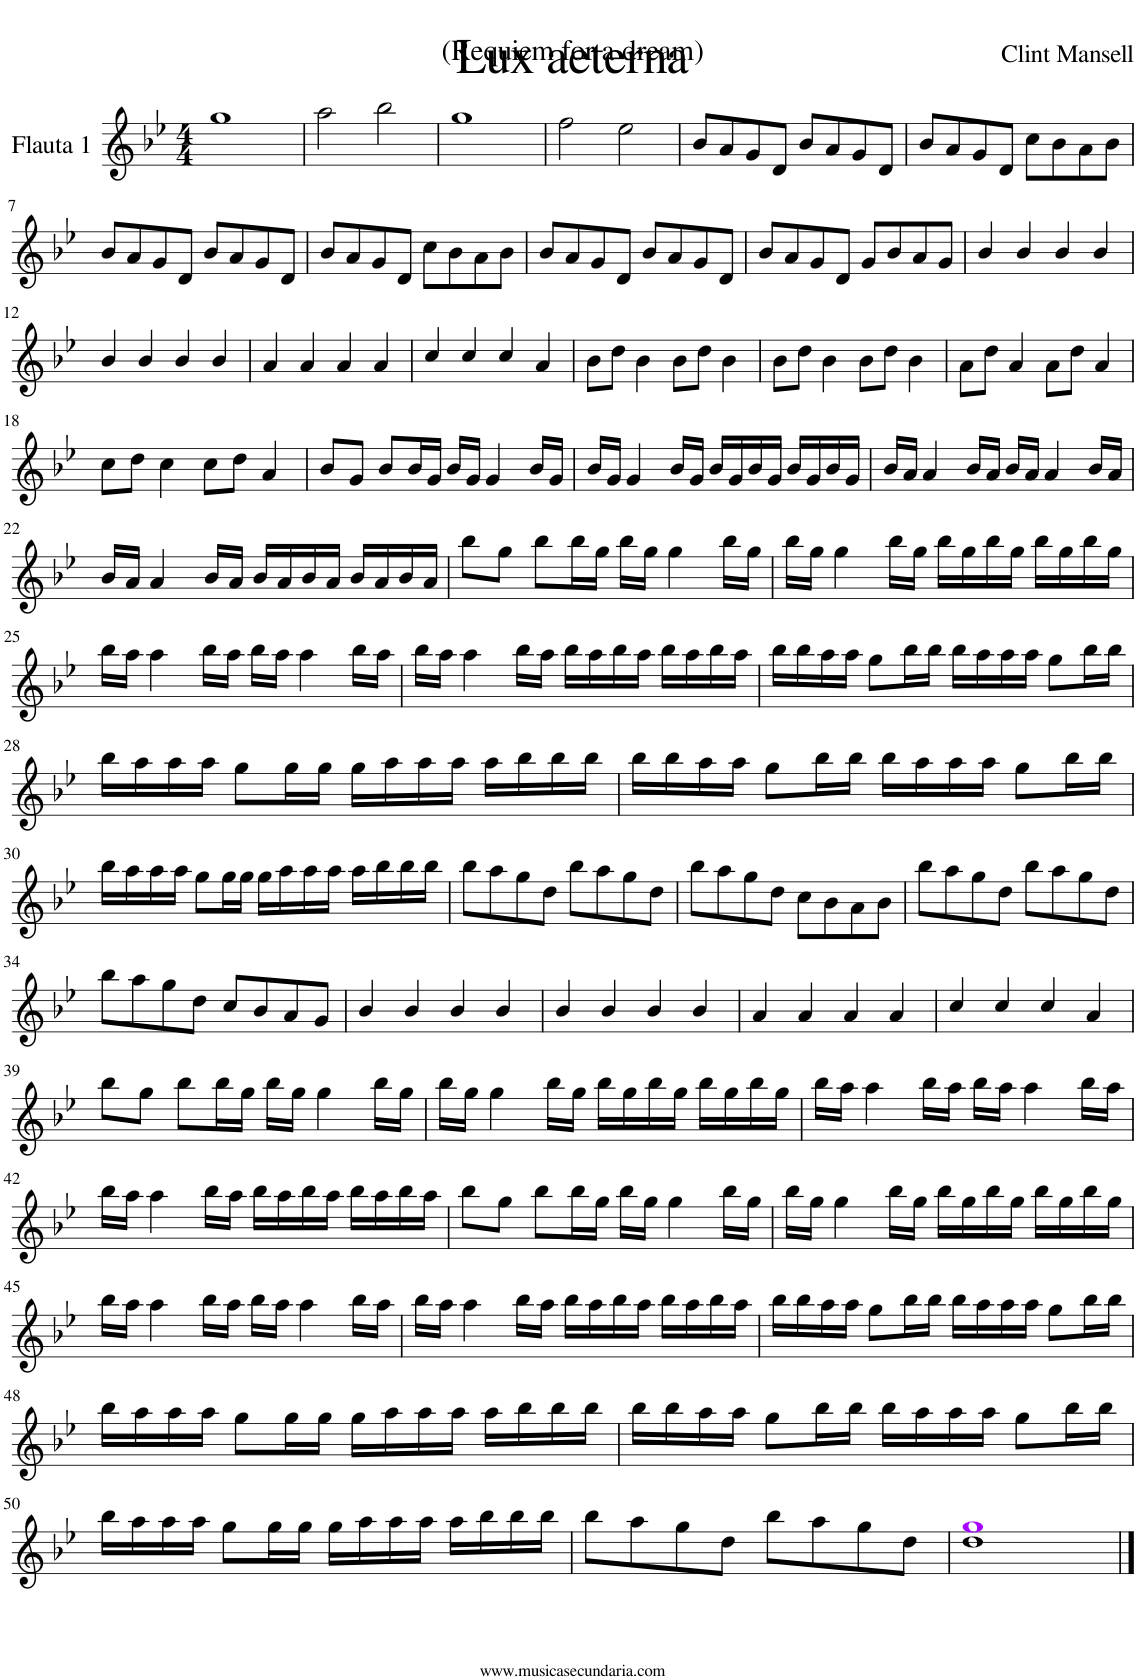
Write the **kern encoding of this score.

**kern
*part1
*staff1
*I"Flauta 1
*I'Fl
*clefG2
*k[b-e-]
*M4/4
=1
1gg
=2
2aa\
2bb-\
=3
1gg
=4
2ff\
2ee-\
=5
8b-/L
8a/
8g/
8d/J
8b-/L
8a/
8g/
8d/J
=6
8b-/L
8a/
8g/
8d/J
8cc\L
8b-\
8a\
8b-\J
!!LO:LB:g=z
=7
8b-/L
8a/
8g/
8d/J
8b-/L
8a/
8g/
8d/J
=8
8b-/L
8a/
8g/
8d/J
8cc\L
8b-\
8a\
8b-\J
=9
8b-/L
8a/
8g/
8d/J
8b-/L
8a/
8g/
8d/J
=10
8b-/L
8a/
8g/
8d/J
8g/L
8b-/
8a/
8g/J
=11
4b-/
4b-/
4b-/
4b-/
!!LO:LB:g=z
=12
4b-/
4b-/
4b-/
4b-/
=13
4a/
4a/
4a/
4a/
=14
4cc/
4cc/
4cc/
4a/
=15
8b-\L
8dd\J
4b-\
8b-\L
8dd\J
4b-\
=16
8b-\L
8dd\J
4b-\
8b-\L
8dd\J
4b-\
=17
8a\L
8dd\J
4a/
8a\L
8dd\J
4a/
!!LO:LB:g=z
=18
8cc\L
8dd\J
4cc\
8cc\L
8dd\J
4a/
=19
8b-/L
8g/J
8b-/L
16b-/L
16g/JJ
16b-/LL
16g/JJ
4g/
16b-/LL
16g/JJ
=20
16b-/LL
16g/JJ
4g/
16b-/LL
16g/JJ
16b-/LL
16g/
16b-/
16g/JJ
16b-/LL
16g/
16b-/
16g/JJ
=21
16b-/LL
16a/JJ
4a/
16b-/LL
16a/JJ
16b-/LL
16a/JJ
4a/
16b-/LL
16a/JJ
!!LO:LB:g=z
=22
16b-/LL
16a/JJ
4a/
16b-/LL
16a/JJ
16b-/LL
16a/
16b-/
16a/JJ
16b-/LL
16a/
16b-/
16a/JJ
=23
8bb-\L
8gg\J
8bb-\L
16bb-\L
16gg\JJ
16bb-\LL
16gg\JJ
4gg\
16bb-\LL
16gg\JJ
=24
16bb-\LL
16gg\JJ
4gg\
16bb-\LL
16gg\JJ
16bb-\LL
16gg\
16bb-\
16gg\JJ
16bb-\LL
16gg\
16bb-\
16gg\JJ
!!LO:LB:g=z
=25
16bb-\LL
16aa\JJ
4aa\
16bb-\LL
16aa\JJ
16bb-\LL
16aa\JJ
4aa\
16bb-\LL
16aa\JJ
=26
16bb-\LL
16aa\JJ
4aa\
16bb-\LL
16aa\JJ
16bb-\LL
16aa\
16bb-\
16aa\JJ
16bb-\LL
16aa\
16bb-\
16aa\JJ
=27
16bb-\LL
16bb-\
16aa\
16aa\JJ
8gg\L
16bb-\L
16bb-\JJ
16bb-\LL
16aa\
16aa\
16aa\JJ
8gg\L
16bb-\L
16bb-\JJ
!!LO:LB:g=z
=28
16bb-\LL
16aa\
16aa\
16aa\JJ
8gg\L
16gg\L
16gg\JJ
16gg\LL
16aa\
16aa\
16aa\JJ
16aa\LL
16bb-\
16bb-\
16bb-\JJ
=29
16bb-\LL
16bb-\
16aa\
16aa\JJ
8gg\L
16bb-\L
16bb-\JJ
16bb-\LL
16aa\
16aa\
16aa\JJ
8gg\L
16bb-\L
16bb-\JJ
!!LO:LB:g=z
=30
16bb-\LL
16aa\
16aa\
16aa\JJ
8gg\L
16gg\L
16gg\JJ
16gg\LL
16aa\
16aa\
16aa\JJ
16aa\LL
16bb-\
16bb-\
16bb-\JJ
=31
8bb-\L
8aa\
8gg\
8dd\J
8bb-\L
8aa\
8gg\
8dd\J
=32
8bb-\L
8aa\
8gg\
8dd\J
8cc\L
8b-\
8a\
8b-\J
=33
8bb-\L
8aa\
8gg\
8dd\J
8bb-\L
8aa\
8gg\
8dd\J
!!LO:LB:g=z
=34
8bb-\L
8aa\
8gg\
8dd\J
8cc/L
8b-/
8a/
8g/J
=35
4b-/
4b-/
4b-/
4b-/
=36
4b-/
4b-/
4b-/
4b-/
=37
4a/
4a/
4a/
4a/
=38
4cc/
4cc/
4cc/
4a/
!!LO:LB:g=z
=39
8bb-\L
8gg\J
8bb-\L
16bb-\L
16gg\JJ
16bb-\LL
16gg\JJ
4gg\
16bb-\LL
16gg\JJ
=40
16bb-\LL
16gg\JJ
4gg\
16bb-\LL
16gg\JJ
16bb-\LL
16gg\
16bb-\
16gg\JJ
16bb-\LL
16gg\
16bb-\
16gg\JJ
=41
16bb-\LL
16aa\JJ
4aa\
16bb-\LL
16aa\JJ
16bb-\LL
16aa\JJ
4aa\
16bb-\LL
16aa\JJ
!!LO:LB:g=z
=42
16bb-\LL
16aa\JJ
4aa\
16bb-\LL
16aa\JJ
16bb-\LL
16aa\
16bb-\
16aa\JJ
16bb-\LL
16aa\
16bb-\
16aa\JJ
=43
8bb-\L
8gg\J
8bb-\L
16bb-\L
16gg\JJ
16bb-\LL
16gg\JJ
4gg\
16bb-\LL
16gg\JJ
=44
16bb-\LL
16gg\JJ
4gg\
16bb-\LL
16gg\JJ
16bb-\LL
16gg\
16bb-\
16gg\JJ
16bb-\LL
16gg\
16bb-\
16gg\JJ
!!LO:LB:g=z
=45
16bb-\LL
16aa\JJ
4aa\
16bb-\LL
16aa\JJ
16bb-\LL
16aa\JJ
4aa\
16bb-\LL
16aa\JJ
=46
16bb-\LL
16aa\JJ
4aa\
16bb-\LL
16aa\JJ
16bb-\LL
16aa\
16bb-\
16aa\JJ
16bb-\LL
16aa\
16bb-\
16aa\JJ
=47
16bb-\LL
16bb-\
16aa\
16aa\JJ
8gg\L
16bb-\L
16bb-\JJ
16bb-\LL
16aa\
16aa\
16aa\JJ
8gg\L
16bb-\L
16bb-\JJ
!!LO:LB:g=z
=48
16bb-\LL
16aa\
16aa\
16aa\JJ
8gg\L
16gg\L
16gg\JJ
16gg\LL
16aa\
16aa\
16aa\JJ
16aa\LL
16bb-\
16bb-\
16bb-\JJ
=49
16bb-\LL
16bb-\
16aa\
16aa\JJ
8gg\L
16bb-\L
16bb-\JJ
16bb-\LL
16aa\
16aa\
16aa\JJ
8gg\L
16bb-\L
16bb-\JJ
!!LO:LB:g=z
=50
16bb-\LL
16aa\
16aa\
16aa\JJ
8gg\L
16gg\L
16gg\JJ
16gg\LL
16aa\
16aa\
16aa\JJ
16aa\LL
16bb-\
16bb-\
16bb-\JJ
=51
8bb-\L
8aa\
8gg\
8dd\J
8bb-\L
8aa\
8gg\
8dd\J
=52
1dd 1ggi
==
*-
